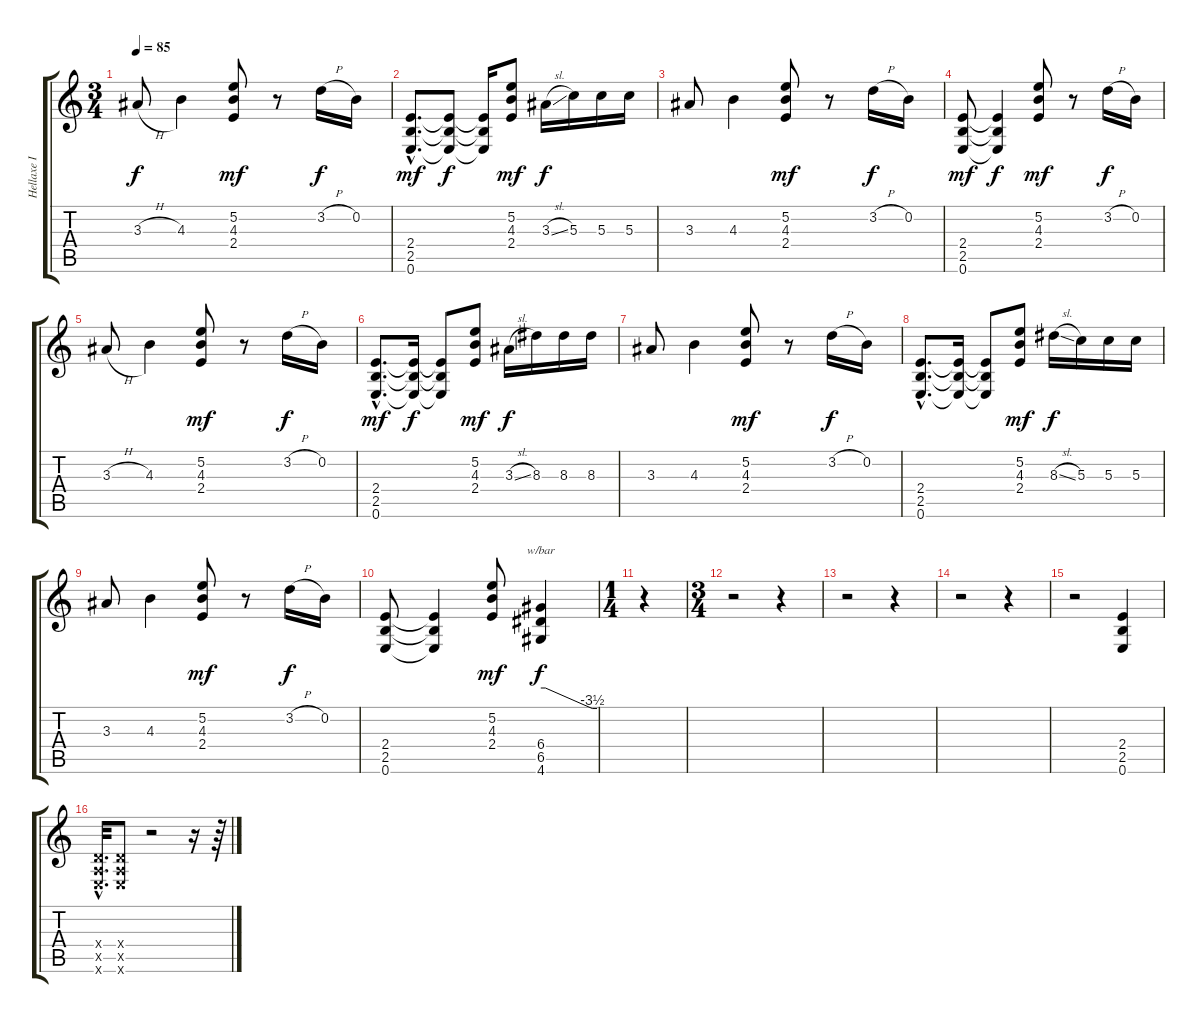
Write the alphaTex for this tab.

\track ("Hellaxe I" "Hellaxe I") {instrument distortionguitar}
\staff {score tabs}
\tuning (E4 B3 G3 D3 A2 E2) {hide}
\ts (3 4)
\tempo 85
\clef g2
\ks c
3.3{h}.8{dy f} 4.3.4 (5.2 4.3 2.4).8{dy mf balance 0} r.8{balance 8} 3.2{h}.16{dy f} 0.2.16 |
(2.4{hac} 2.5{hac} 0.6{hac}).8{d dy mf balance 0} (2.4{t} 2.5{t} 0.6{t}).8{dy f} (2.4{t} 2.5{t} 0.6{t}).16 (5.2 4.3 2.4).8{dy mf} 3.3{sl}.16{dy f balance 8} 5.3.16 5.3.16 5.3.16 |
3.3.8 4.3.4 (5.2 4.3 2.4).8{dy mf balance 0} r.8{balance 8} 3.2{h}.16{dy f} 0.2.16 |
(2.4 2.5 0.6).8{dy mf balance 0} (2.4{t} 2.5{t} 0.6{t}).4{dy f} (5.2 4.3 2.4).8{dy mf} r.8{balance 8} 3.2{h}.16{dy f} 0.2.16 |
3.3{h}.8 4.3.4 (5.2 4.3 2.4).8{dy mf balance 0} r.8{balance 8} 3.2{h}.16{dy f} 0.2.16 |
(2.4{hac} 2.5{hac} 0.6{hac}).8{d dy mf balance 0} (2.4{t} 2.5{t} 0.6{t}).16{dy f} (2.4{t} 2.5{t} 0.6{t}).8 (5.2 4.3 2.4).8{dy mf} 3.3{sl}.16{dy f balance 8} 8.3.16 8.3.16 8.3.16 |
3.3.8 4.3.4 (5.2 4.3 2.4).8{dy mf balance 0} r.8{volume 13} 3.2{h}.16{dy f} 0.2.16 |
(2.4{hac} 2.5{hac} 0.6{hac}).8{d balance 0} (2.4{t} 2.5{t} 0.6{t}).16 (2.4{t} 2.5{t} 0.6{t}).8 (5.2 4.3 2.4).8{dy mf} 8.3{sl}.16{dy f balance 8} 5.3.16 5.3.16 5.3.16 |
3.3.8 4.3.4 (5.2 4.3 2.4).8{dy mf balance 0} r.8{balance 8} 3.2{h}.16{dy f} 0.2.16 |
(2.4 2.5 0.6).8{balance 0} (2.4{t} 2.5{t} 0.6{t}).4 (5.2 4.3 2.4).8{dy mf} (6.4 6.5 4.6).4{tbe (custom default 0 0 5 0 55 -14 60 -14) dy f} |
\ts (1 4)
r.4 |
\ts (3 4)
r.2 r.4 |
r.2 r.4 |
r.2 r.4 |
r.2 (2.4 2.5 0.6).4 |
(0.4{hac x} 0.5{hac x} 0.6{hac x}).32{d} (0.4{x} 0.5{x} 0.6{x}).8 r.2 r.16 r.64
